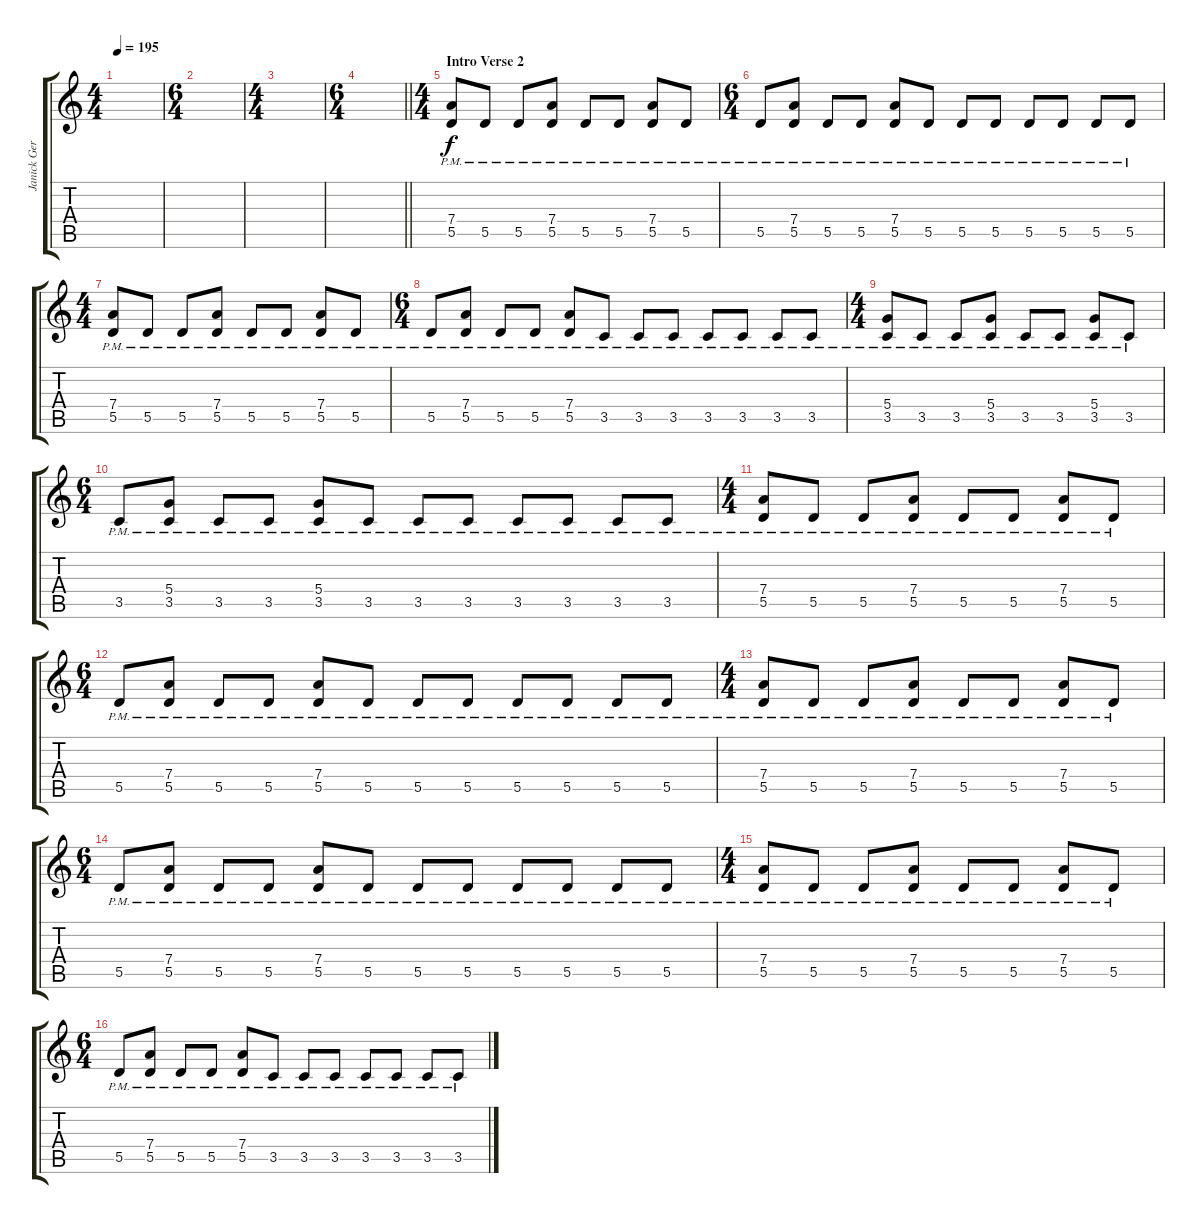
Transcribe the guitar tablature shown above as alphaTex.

\track ("Janick Gers" "Janick Ger") {instrument overdrivenguitar}
\staff {score tabs}
\tuning (E4 B3 G3 D3 A2 E2) {hide}
\ts (4 4)
\tempo 195
\clef g2
\ks c
|
\ts (6 4)
|
\ts (4 4)
|
\ts (6 4)
\barLineRight lightlight
|
\ts (4 4)
\section ("" "Intro Verse 2")
(7.4{pm} 5.5{pm}).8 5.5{pm}.8 5.5{pm}.8 (7.4{pm} 5.5{pm}).8 5.5{pm}.8 5.5{pm}.8 (7.4{pm} 5.5{pm}).8 5.5{pm}.8 |
\ts (6 4)
5.5{pm}.8 (7.4{pm} 5.5{pm}).8 5.5{pm}.8 5.5{pm}.8 (7.4{pm} 5.5{pm}).8 5.5{pm}.8 5.5{pm}.8 5.5{pm}.8 5.5{pm}.8 5.5{pm}.8 5.5{pm}.8 5.5{pm}.8 |
\ts (4 4)
(7.4{pm} 5.5{pm}).8 5.5{pm}.8 5.5{pm}.8 (7.4{pm} 5.5{pm}).8 5.5{pm}.8 5.5{pm}.8 (7.4{pm} 5.5{pm}).8 5.5{pm}.8 |
\ts (6 4)
5.5{pm}.8 (7.4{pm} 5.5{pm}).8 5.5{pm}.8 5.5{pm}.8 (7.4{pm} 5.5{pm}).8 3.5{pm}.8 3.5{pm}.8 3.5{pm}.8 3.5{pm}.8 3.5{pm}.8 3.5{pm}.8 3.5{pm}.8 |
\ts (4 4)
(5.4{pm} 3.5{pm}).8 3.5{pm}.8 3.5{pm}.8 (5.4{pm} 3.5{pm}).8 3.5{pm}.8 3.5{pm}.8 (5.4{pm} 3.5{pm}).8 3.5{pm}.8 |
\ts (6 4)
3.5{pm}.8 (5.4{pm} 3.5{pm}).8 3.5{pm}.8 3.5{pm}.8 (5.4{pm} 3.5{pm}).8 3.5{pm}.8 3.5{pm}.8 3.5{pm}.8 3.5{pm}.8 3.5{pm}.8 3.5{pm}.8 3.5{pm}.8 |
\ts (4 4)
(7.4{pm} 5.5{pm}).8 5.5{pm}.8 5.5{pm}.8 (7.4{pm} 5.5{pm}).8 5.5{pm}.8 5.5{pm}.8 (7.4{pm} 5.5{pm}).8 5.5{pm}.8 |
\ts (6 4)
5.5{pm}.8 (7.4{pm} 5.5{pm}).8 5.5{pm}.8 5.5{pm}.8 (7.4{pm} 5.5{pm}).8 5.5{pm}.8 5.5{pm}.8 5.5{pm}.8 5.5{pm}.8 5.5{pm}.8 5.5{pm}.8 5.5{pm}.8 |
\ts (4 4)
(7.4{pm} 5.5{pm}).8 5.5{pm}.8 5.5{pm}.8 (7.4{pm} 5.5{pm}).8 5.5{pm}.8 5.5{pm}.8 (7.4{pm} 5.5{pm}).8 5.5{pm}.8 |
\ts (6 4)
5.5{pm}.8 (7.4{pm} 5.5{pm}).8 5.5{pm}.8 5.5{pm}.8 (7.4{pm} 5.5{pm}).8 5.5{pm}.8 5.5{pm}.8 5.5{pm}.8 5.5{pm}.8 5.5{pm}.8 5.5{pm}.8 5.5{pm}.8 |
\ts (4 4)
(7.4{pm} 5.5{pm}).8 5.5{pm}.8 5.5{pm}.8 (7.4{pm} 5.5{pm}).8 5.5{pm}.8 5.5{pm}.8 (7.4{pm} 5.5{pm}).8 5.5{pm}.8 |
\ts (6 4)
5.5{pm}.8 (7.4{pm} 5.5{pm}).8 5.5{pm}.8 5.5{pm}.8 (7.4{pm} 5.5{pm}).8 3.5{pm}.8 3.5{pm}.8 3.5{pm}.8 3.5{pm}.8 3.5{pm}.8 3.5{pm}.8 3.5{pm}.8
